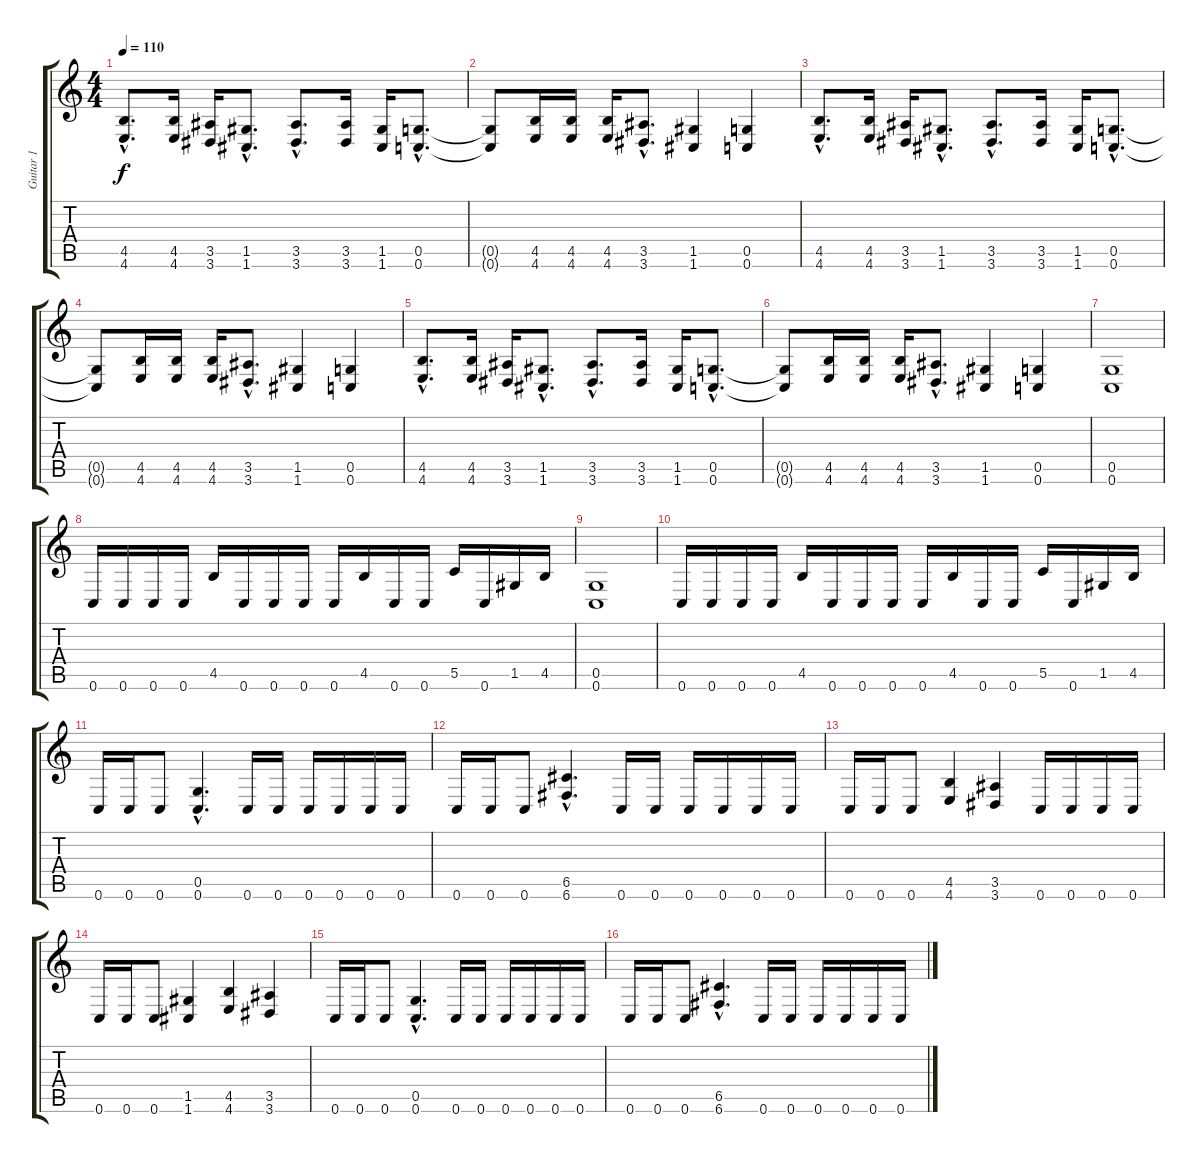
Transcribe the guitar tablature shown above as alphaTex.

\track ("Guitar 1" "Guitar 1") {instrument distortionguitar}
\staff {score tabs}
\tuning (D4 A3 F3 C3 G2 C2) {hide}
\ts (4 4)
\tempo 110
\clef g2
\ks c
(4.5{hac} 4.6{hac}).8{d dy f} (4.5 4.6).16 (3.5 3.6).16 (1.5{hac} 1.6{hac}).8{d} (3.5{hac} 3.6{hac}).8{d} (3.5 3.6).16 (1.5 1.6).16 (0.5{hac} 0.6{hac}).8{d} |
(0.5{t} 0.6{t}).8 (4.5 4.6).16 (4.5 4.6).16 (4.5 4.6).16 (3.5{hac} 3.6{hac}).8{d} (1.5 1.6).4 (0.5 0.6).4 |
(4.5{hac} 4.6{hac}).8{d} (4.5 4.6).16 (3.5 3.6).16 (1.5{hac} 1.6{hac}).8{d} (3.5{hac} 3.6{hac}).8{d} (3.5 3.6).16 (1.5 1.6).16 (0.5{hac} 0.6{hac}).8{d} |
(0.5{t} 0.6{t}).8 (4.5 4.6).16 (4.5 4.6).16 (4.5 4.6).16 (3.5{hac} 3.6{hac}).8{d} (1.5 1.6).4 (0.5 0.6).4 |
(4.5{hac} 4.6{hac}).8{d} (4.5 4.6).16 (3.5 3.6).16 (1.5{hac} 1.6{hac}).8{d} (3.5{hac} 3.6{hac}).8{d} (3.5 3.6).16 (1.5 1.6).16 (0.5{hac} 0.6{hac}).8{d} |
(0.5{t} 0.6{t}).8 (4.5 4.6).16 (4.5 4.6).16 (4.5 4.6).16 (3.5{hac} 3.6{hac}).8{d} (1.5 1.6).4 (0.5 0.6).4 |
(0.5 0.6).1 |
0.6.16 0.6.16 0.6.16 0.6.16 4.5.16 0.6.16 0.6.16 0.6.16 0.6.16 4.5.16 0.6.16 0.6.16 5.5.16 0.6.16 1.5.16 4.5.16 |
(0.5 0.6).1 |
0.6.16 0.6.16 0.6.16 0.6.16 4.5.16 0.6.16 0.6.16 0.6.16 0.6.16 4.5.16 0.6.16 0.6.16 5.5.16 0.6.16 1.5.16 4.5.16 |
0.6.16 0.6.16 0.6.8 (0.5{hac} 0.6{hac}).4{d} 0.6.16 0.6.16 0.6.16 0.6.16 0.6.16 0.6.16 |
0.6.16 0.6.16 0.6.8 (6.5{hac} 6.6{hac}).4{d} 0.6.16 0.6.16 0.6.16 0.6.16 0.6.16 0.6.16 |
0.6.16 0.6.16 0.6.8 (4.5 4.6).4 (3.5 3.6).4 0.6.16 0.6.16 0.6.16 0.6.16 |
0.6.16 0.6.16 0.6.8 (1.5 1.6).4 (4.5 4.6).4 (3.5 3.6).4 |
0.6.16 0.6.16 0.6.8 (0.5{hac} 0.6{hac}).4{d} 0.6.16 0.6.16 0.6.16 0.6.16 0.6.16 0.6.16 |
0.6.16 0.6.16 0.6.8 (6.5{hac} 6.6{hac}).4{d} 0.6.16 0.6.16 0.6.16 0.6.16 0.6.16 0.6.16
